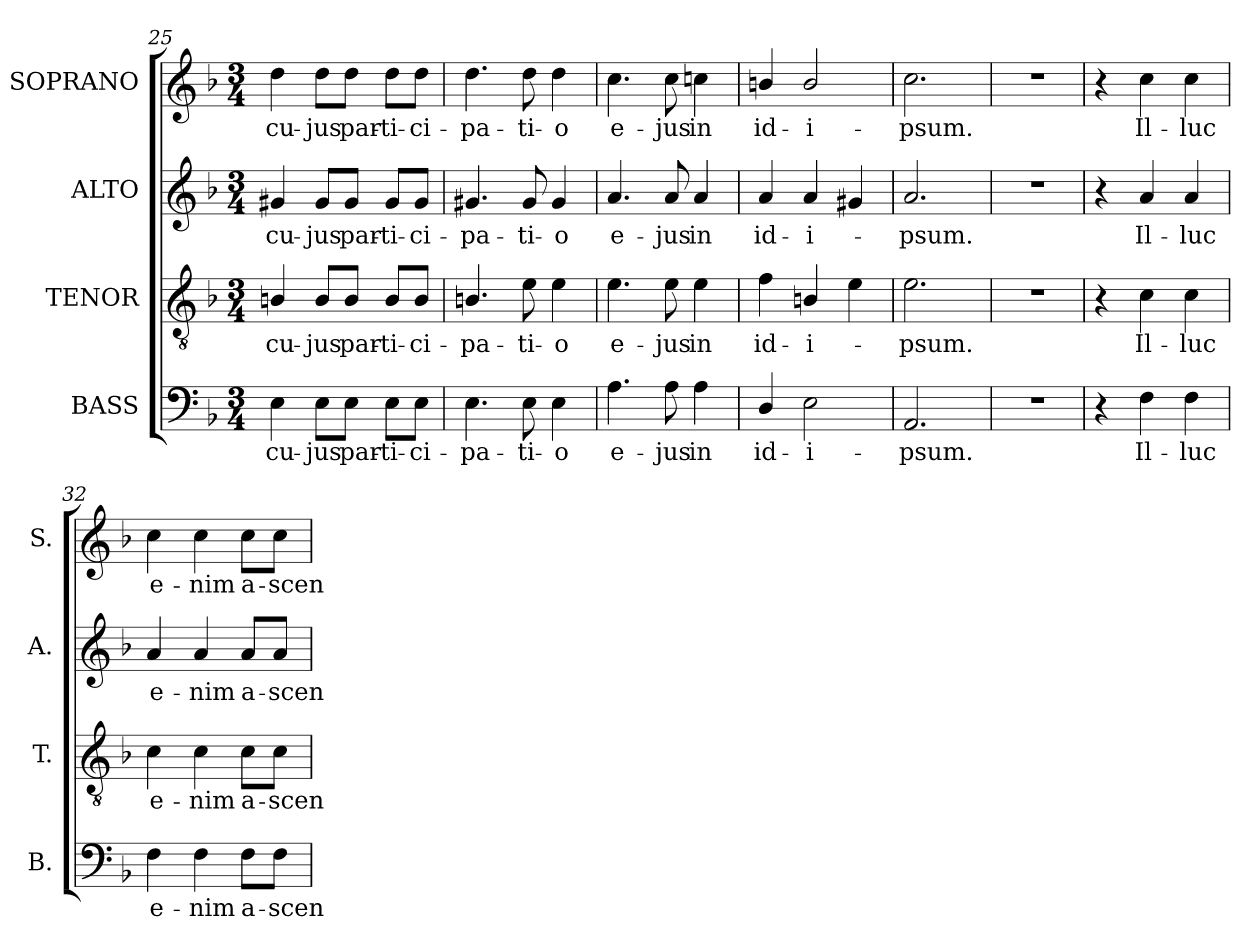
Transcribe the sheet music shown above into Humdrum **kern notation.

**kern	**text	**kern	**text	**kern	**text	**kern	**text
*part4	*part4	*part3	*part3	*part2	*part2	*part1	*part1
*staff4	*staff4	*staff3	*staff3	*staff2	*staff2	*staff1	*staff1
*I"BASS	*	*I"TENOR	*	*I"ALTO	*	*I"SOPRANO	*
*I'B.	*	*I'T.	*	*I'A.	*	*I'S.	*
*clefF4	*	*clefGv2	*	*clefG2	*	*clefG2	*
*	*	*ITrd7c12	*	*	*	*	*
*k[b-]	*	*k[b-]	*	*k[b-]	*	*k[b-]	*
*d:	*	*d:	*	*d:	*	*d:	*
*M3/4	*	*M3/4	*	*M3/4	*	*M3/4	*
=25	=25	=25	=25	=25	=25	=25	=25
!	!LO:LY:b:color=#000000	!	!	!	!	!	!
!	!	!	!LO:LY:b:color=#000000	!	!	!	!
!	!	!	!	!	!LO:LY:b:color=#000000	!	!
!	!	!	!	!	!	!	!LO:LY:b:color=#000000
4Ei\	cu-	4BBni/	cu-	4g#Xi/	cu-	4ddi\	cu-
!	!LO:LY:b:color=#000000	!	!	!	!	!	!
!	!	!	!LO:LY:b:color=#000000	!	!	!	!
!	!	!	!	!	!LO:LY:b:color=#000000	!	!
!	!	!	!	!	!	!	!LO:LY:b:color=#000000
8Ei\L	-jus	8BBi/L	-jus	8g#i/L	-jus	8ddi\L	-jus
!	!LO:LY:b:color=#000000	!	!	!	!	!	!
!	!	!	!LO:LY:b:color=#000000	!	!	!	!
!	!	!	!	!	!LO:LY:b:color=#000000	!	!
!	!	!	!	!	!	!	!LO:LY:b:color=#000000
8Ei\J	par-	8BBi/J	par-	8g#i/J	par-	8ddi\J	par-
!	!LO:LY:b:color=#000000	!	!	!	!	!	!
!	!	!	!LO:LY:b:color=#000000	!	!	!	!
!	!	!	!	!	!LO:LY:b:color=#000000	!	!
!	!	!	!	!	!	!	!LO:LY:b:color=#000000
8Ei\L	-ti-	8BBi/L	-ti-	8g#i/L	-ti-	8ddi\L	-ti-
!	!LO:LY:b:color=#000000	!	!	!	!	!	!
!	!	!	!LO:LY:b:color=#000000	!	!	!	!
!	!	!	!	!	!LO:LY:b:color=#000000	!	!
!	!	!	!	!	!	!	!LO:LY:b:color=#000000
8Ei\J	-ci-	8BBi/J	-ci-	8g#i/J	-ci-	8ddi\J	-ci-
=26	=26	=26	=26	=26	=26	=26	=26
!	!LO:LY:b:color=#000000	!	!	!	!	!	!
!	!	!	!LO:LY:b:color=#000000	!	!	!	!
!	!	!	!	!	!LO:LY:b:color=#000000	!	!
!	!	!	!	!	!	!	!LO:LY:b:color=#000000
4.Ei\	-pa-	4.BBni/	-pa-	4.g#Xi/	-pa-	4.ddi\	-pa-
!	!LO:LY:b:color=#000000	!	!	!	!	!	!
!	!	!	!LO:LY:b:color=#000000	!	!	!	!
!	!	!	!	!	!LO:LY:b:color=#000000	!	!
!	!	!	!	!	!	!	!LO:LY:b:color=#000000
8Ei\	-ti-	8Ei\	-ti-	8g#i/	-ti-	8ddi\	-ti-
!	!LO:LY:b:color=#000000	!	!	!	!	!	!
!	!	!	!LO:LY:b:color=#000000	!	!	!	!
!	!	!	!	!	!LO:LY:b:color=#000000	!	!
!	!	!	!	!	!	!	!LO:LY:b:color=#000000
4Ei\	-o	4Ei\	-o	4g#i/	-o	4ddi\	-o
=27	=27	=27	=27	=27	=27	=27	=27
!	!LO:LY:b:color=#000000	!	!	!	!	!	!
!	!	!	!LO:LY:b:color=#000000	!	!	!	!
!	!	!	!	!	!LO:LY:b:color=#000000	!	!
!	!	!	!	!	!	!	!LO:LY:b:color=#000000
4.Ai\	e-	4.Ei\	e-	4.ai/	e-	4.cci\	e-
!	!LO:LY:b:color=#000000	!	!	!	!	!	!
!	!	!	!LO:LY:b:color=#000000	!	!	!	!
!	!	!	!	!	!LO:LY:b:color=#000000	!	!
!	!	!	!	!	!	!	!LO:LY:b:color=#000000
8Ai\	-jus	8Ei\	-jus	8ai/	-jus	8cci\	-jus
!	!LO:LY:b:color=#000000	!	!	!	!	!	!
!	!	!	!LO:LY:b:color=#000000	!	!	!	!
!	!	!	!	!	!LO:LY:b:color=#000000	!	!
!	!	!	!	!	!	!	!LO:LY:b:color=#000000
4Ai\	in	4Ei\	in	4ai/	in	4ccni\	in
!!LO:PB:g=z
=28	=28	=28	=28	=28	=28	=28	=28
!	!LO:LY:b:color=#000000	!	!	!	!	!	!
!	!	!	!LO:LY:b:color=#000000	!	!	!	!
!	!	!	!	!	!LO:LY:b:color=#000000	!	!
!	!	!	!	!	!	!	!LO:LY:b:color=#000000
4Di/	id-	4Fi\	id-	4ai/	id-	4bni/	id-
!	!LO:LY:b:color=#000000	!	!	!	!	!	!
!	!	!	!LO:LY:b:color=#000000	!	!	!	!
!	!	!	!	!	!LO:LY:b:color=#000000	!	!
!	!	!	!	!	!	!	!LO:LY:b:color=#000000
2Ei\	-i-	4BBni/	-i-	4ai/	-i-	2bi/	-i-
.	.	4Ei\	.	4g#Xi/	.	.	.
=29	=29	=29	=29	=29	=29	=29	=29
!	!LO:LY:b:color=#000000	!	!	!	!	!	!
!	!	!	!LO:LY:b:color=#000000	!	!	!	!
!	!	!	!	!	!LO:LY:b:color=#000000	!	!
!	!	!	!	!	!	!	!LO:LY:b:color=#000000
2.AAi/	-psum.	2.Ei\	-psum.	2.ai/	-psum.	2.cci\	-psum.
=30	=30	=30	=30	=30	=30	=30	=30
!LO:N:vis=1	!	!LO:N:vis=1	!	!LO:N:vis=1	!	!LO:N:vis=1	!
2.r	.	2.r	.	2.r	.	2.r	.
=31	=31	=31	=31	=31	=31	=31	=31
4r	.	4r	.	4r	.	4r	.
!	!LO:LY:b:color=#000000	!	!	!	!	!	!
!	!	!	!LO:LY:b:color=#000000	!	!	!	!
!	!	!	!	!	!LO:LY:b:color=#000000	!	!
!	!	!	!	!	!	!	!LO:LY:b:color=#000000
4Fi\	Il-	4Ci\	Il-	4ai/	Il-	4cci\	Il-
!	!LO:LY:b:color=#000000	!	!	!	!	!	!
!	!	!	!LO:LY:b:color=#000000	!	!	!	!
!	!	!	!	!	!LO:LY:b:color=#000000	!	!
!	!	!	!	!	!	!	!LO:LY:b:color=#000000
4Fi\	-luc	4Ci\	-luc	4ai/	-luc	4cci\	-luc
=32	=32	=32	=32	=32	=32	=32	=32
!	!LO:LY:b:color=#000000	!	!	!	!	!	!
!	!	!	!LO:LY:b:color=#000000	!	!	!	!
!	!	!	!	!	!LO:LY:b:color=#000000	!	!
!	!	!	!	!	!	!	!LO:LY:b:color=#000000
4Fi\	e-	4Ci\	e-	4ai/	e-	4cci\	e-
!	!LO:LY:b:color=#000000	!	!	!	!	!	!
!	!	!	!LO:LY:b:color=#000000	!	!	!	!
!	!	!	!	!	!LO:LY:b:color=#000000	!	!
!	!	!	!	!	!	!	!LO:LY:b:color=#000000
4Fi\	-nim	4Ci\	-nim	4ai/	-nim	4cci\	-nim
!	!LO:LY:b:color=#000000	!	!	!	!	!	!
!	!	!	!LO:LY:b:color=#000000	!	!	!	!
!	!	!	!	!	!LO:LY:b:color=#000000	!	!
!	!	!	!	!	!	!	!LO:LY:b:color=#000000
8Fi\L	a-	8Ci\L	a-	8ai/L	a-	8cci\L	a-
!	!LO:LY:b:color=#000000	!	!	!	!	!	!
!	!	!	!LO:LY:b:color=#000000	!	!	!	!
!	!	!	!	!	!LO:LY:b:color=#000000	!	!
!	!	!	!	!	!	!	!LO:LY:b:color=#000000
8Fi\J	-scen-	8Ci\J	-scen-	8ai/J	-scen-	8cci\J	-scen-
=	=	=	=	=	=	=	=
*-	*-	*-	*-	*-	*-	*-	*-
